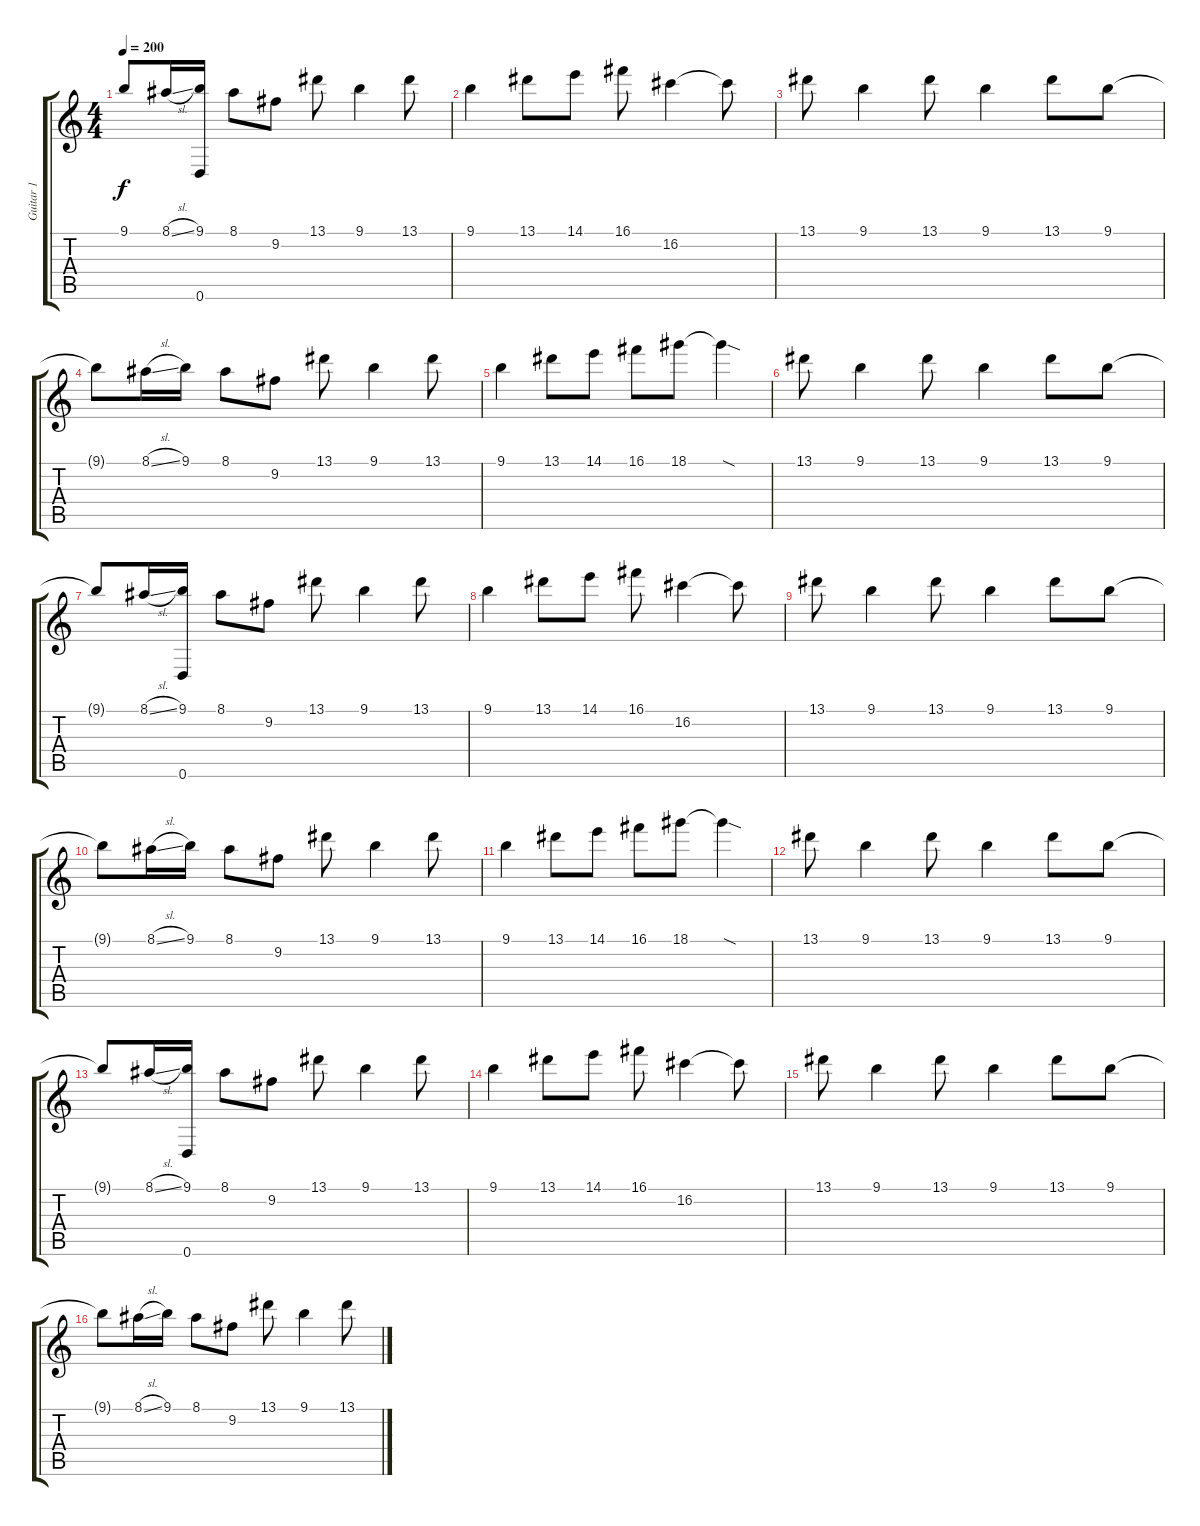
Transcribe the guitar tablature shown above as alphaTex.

\track ("Guitar 1" "Guitar 1") {instrument distortionguitar}
\staff {score tabs}
\tuning (D4 A3 F3 C3 G2 D2) {hide}
\ts (4 4)
\tempo 200
\clef g2
\ks c
9.1{t}.8{dy f} 8.1{sl}.16 (9.1 0.6).16 8.1.8 9.2.8 13.1.8 9.1.4 13.1.8 |
9.1.4 13.1.8 14.1.8 16.1.8 16.2.4 16.2{t}.8 |
13.1.8 9.1.4 13.1.8 9.1.4 13.1.8 9.1.8 |
9.1{t}.8 8.1{sl}.16 9.1.16 8.1.8 9.2.8 13.1.8 9.1.4 13.1.8 |
9.1.4 13.1.8 14.1.8 16.1.8 18.1.8 18.1{sod t}.4 |
13.1.8 9.1.4 13.1.8 9.1.4 13.1.8 9.1.8 |
9.1{t}.8 8.1{sl}.16 (9.1 0.6).16 8.1.8 9.2.8 13.1.8 9.1.4 13.1.8 |
9.1.4 13.1.8 14.1.8 16.1.8 16.2.4 16.2{t}.8 |
13.1.8 9.1.4 13.1.8 9.1.4 13.1.8 9.1.8 |
9.1{t}.8 8.1{sl}.16 9.1.16 8.1.8 9.2.8 13.1.8 9.1.4 13.1.8 |
9.1.4 13.1.8 14.1.8 16.1.8 18.1.8 18.1{sod t}.4 |
13.1.8 9.1.4 13.1.8 9.1.4 13.1.8 9.1.8 |
9.1{t}.8 8.1{sl}.16 (9.1 0.6).16 8.1.8 9.2.8 13.1.8 9.1.4 13.1.8 |
9.1.4 13.1.8 14.1.8 16.1.8 16.2.4 16.2{t}.8 |
13.1.8 9.1.4 13.1.8 9.1.4 13.1.8 9.1.8 |
9.1{t}.8 8.1{sl}.16 9.1.16 8.1.8 9.2.8 13.1.8 9.1.4 13.1.8
